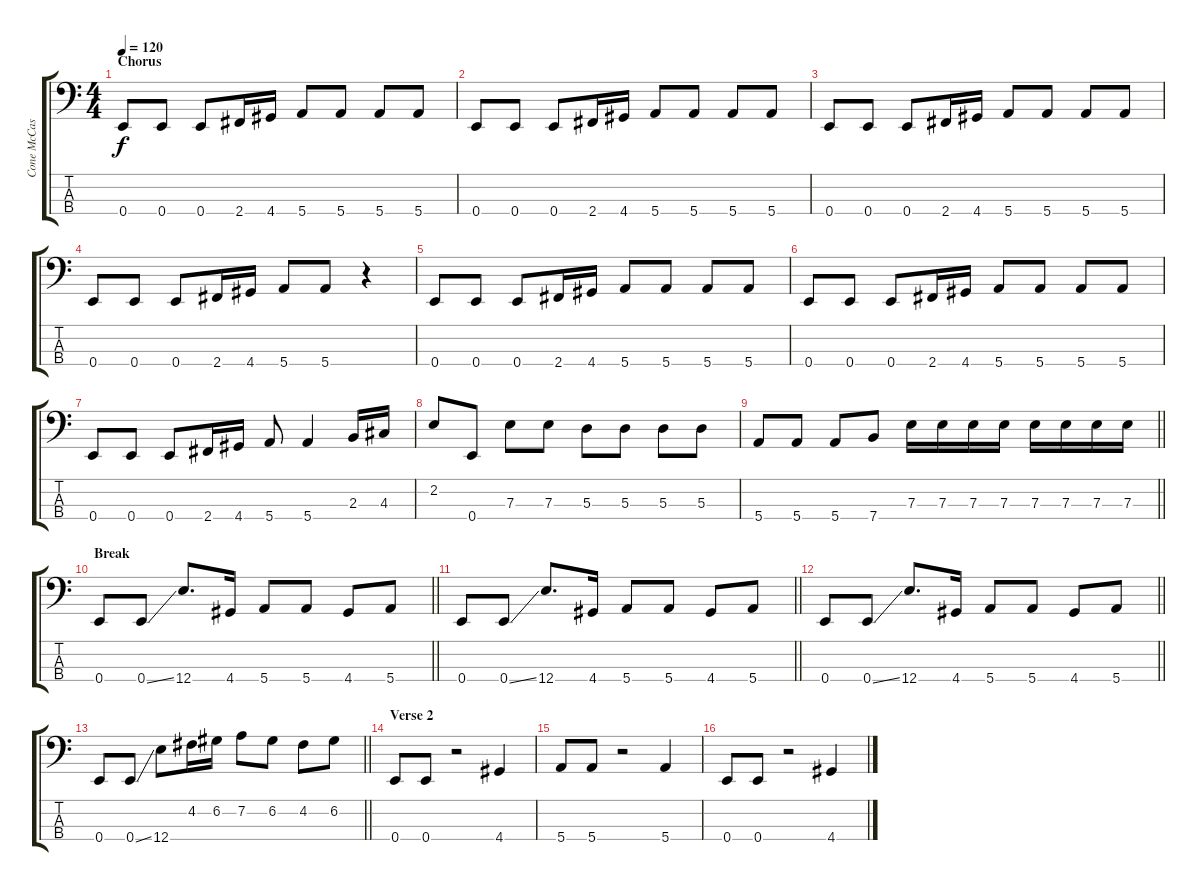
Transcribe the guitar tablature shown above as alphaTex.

\track ("Cone McCaslin" "Cone McCas") {instrument electricbasspick}
\staff {score tabs}
\tuning (G2 D2 A1 E1) {hide}
\ts (4 4)
\section ("" "Chorus")
\tempo 120
\clef f4
\ks c
0.4.8{dy f} 0.4.8 0.4.8 2.4.16 4.4.16 5.4.8 5.4.8 5.4.8 5.4.8 |
0.4.8 0.4.8 0.4.8 2.4.16 4.4.16 5.4.8 5.4.8 5.4.8 5.4.8 |
0.4.8 0.4.8 0.4.8 2.4.16 4.4.16 5.4.8 5.4.8 5.4.8 5.4.8 |
0.4.8 0.4.8 0.4.8 2.4.16 4.4.16 5.4.8 5.4.8 r.4 |
0.4.8 0.4.8 0.4.8 2.4.16 4.4.16 5.4.8 5.4.8 5.4.8 5.4.8 |
0.4.8 0.4.8 0.4.8 2.4.16 4.4.16 5.4.8 5.4.8 5.4.8 5.4.8 |
0.4.8 0.4.8 0.4.8 2.4.16 4.4.16 5.4.8 5.4.4 2.3.16 4.3.16 |
2.2.8 0.4.8 7.3.8 7.3.8 5.3.8 5.3.8 5.3.8 5.3.8 |
\barLineRight lightlight
5.4.8 5.4.8 5.4.8 7.4.8 7.3.16 7.3.16 7.3.16 7.3.16 7.3.16 7.3.16 7.3.16 7.3.16 |
\section ("" "Break")
\barLineRight lightlight
0.4.8 0.4{ss}.8 12.4.8{d} 4.4.16 5.4.8 5.4.8 4.4.8 5.4.8 |
\barLineRight lightlight
0.4.8 0.4{ss}.8 12.4.8{d} 4.4.16 5.4.8 5.4.8 4.4.8 5.4.8 |
\barLineRight lightlight
0.4.8 0.4{ss}.8 12.4.8{d} 4.4.16 5.4.8 5.4.8 4.4.8 5.4.8 |
\barLineRight lightlight
0.4.8 0.4{ss}.8 12.4.8 4.2.16 6.2.16 7.2.8 6.2.8 4.2.8 6.2.8 |
\section ("" "Verse 2")
0.4.8 0.4.8 r.2 4.4.4 |
5.4.8 5.4.8 r.2 5.4.4 |
0.4.8 0.4.8 r.2 4.4.4
